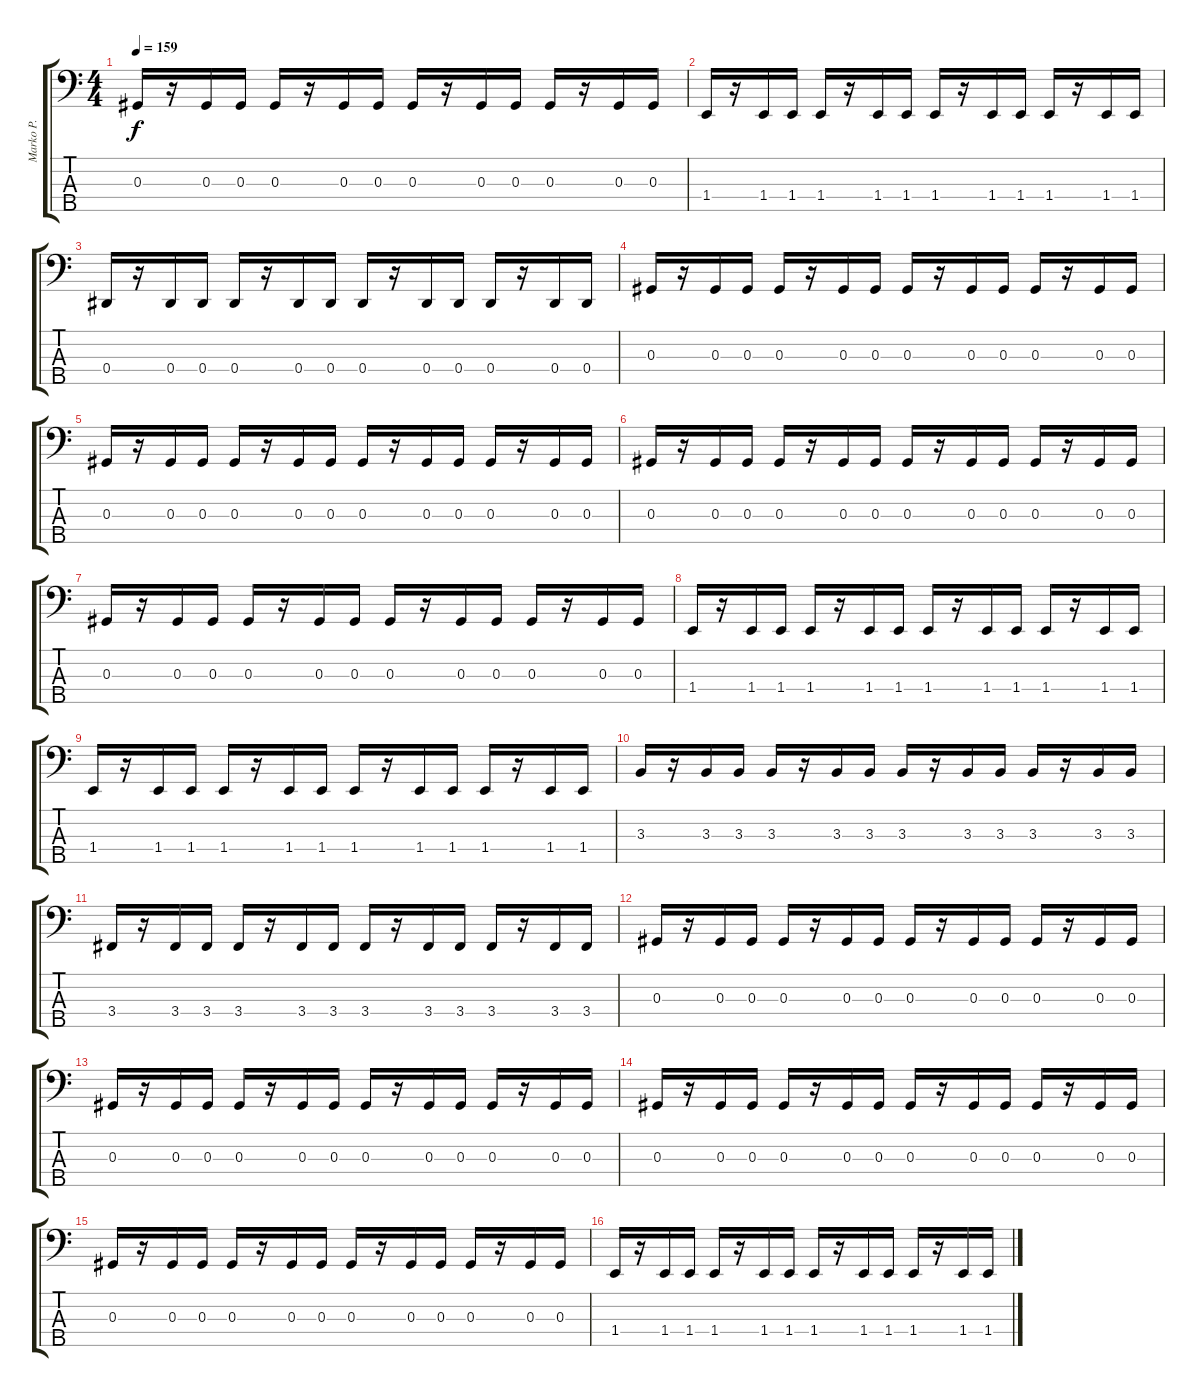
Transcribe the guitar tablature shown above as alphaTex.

\track ("Marko P." "Marko P.") {instrument electricbassfinger}
\staff {score tabs}
\tuning (Gb2 Db2 Ab1 Eb1 Bb0) {hide}
\ts (4 4)
\tempo 159
\clef f4
\ks c
0.3.16{dy f} r.16 0.3.16 0.3.16 0.3.16 r.16 0.3.16 0.3.16 0.3.16 r.16 0.3.16 0.3.16 0.3.16 r.16 0.3.16 0.3.16 |
1.4.16 r.16 1.4.16 1.4.16 1.4.16 r.16 1.4.16 1.4.16 1.4.16 r.16 1.4.16 1.4.16 1.4.16 r.16 1.4.16 1.4.16 |
0.4.16 r.16 0.4.16 0.4.16 0.4.16 r.16 0.4.16 0.4.16 0.4.16 r.16 0.4.16 0.4.16 0.4.16 r.16 0.4.16 0.4.16 |
0.3.16 r.16 0.3.16 0.3.16 0.3.16 r.16 0.3.16 0.3.16 0.3.16 r.16 0.3.16 0.3.16 0.3.16 r.16 0.3.16 0.3.16 |
0.3.16 r.16 0.3.16 0.3.16 0.3.16 r.16 0.3.16 0.3.16 0.3.16 r.16 0.3.16 0.3.16 0.3.16 r.16 0.3.16 0.3.16 |
0.3.16 r.16 0.3.16 0.3.16 0.3.16 r.16 0.3.16 0.3.16 0.3.16 r.16 0.3.16 0.3.16 0.3.16 r.16 0.3.16 0.3.16 |
0.3.16 r.16 0.3.16 0.3.16 0.3.16 r.16 0.3.16 0.3.16 0.3.16 r.16 0.3.16 0.3.16 0.3.16 r.16 0.3.16 0.3.16 |
1.4.16 r.16 1.4.16 1.4.16 1.4.16 r.16 1.4.16 1.4.16 1.4.16 r.16 1.4.16 1.4.16 1.4.16 r.16 1.4.16 1.4.16 |
1.4.16 r.16 1.4.16 1.4.16 1.4.16 r.16 1.4.16 1.4.16 1.4.16 r.16 1.4.16 1.4.16 1.4.16 r.16 1.4.16 1.4.16 |
3.3.16 r.16 3.3.16 3.3.16 3.3.16 r.16 3.3.16 3.3.16 3.3.16 r.16 3.3.16 3.3.16 3.3.16 r.16 3.3.16 3.3.16 |
3.4.16 r.16 3.4.16 3.4.16 3.4.16 r.16 3.4.16 3.4.16 3.4.16 r.16 3.4.16 3.4.16 3.4.16 r.16 3.4.16 3.4.16 |
0.3.16 r.16 0.3.16 0.3.16 0.3.16 r.16 0.3.16 0.3.16 0.3.16 r.16 0.3.16 0.3.16 0.3.16 r.16 0.3.16 0.3.16 |
0.3.16 r.16 0.3.16 0.3.16 0.3.16 r.16 0.3.16 0.3.16 0.3.16 r.16 0.3.16 0.3.16 0.3.16 r.16 0.3.16 0.3.16 |
0.3.16 r.16 0.3.16 0.3.16 0.3.16 r.16 0.3.16 0.3.16 0.3.16 r.16 0.3.16 0.3.16 0.3.16 r.16 0.3.16 0.3.16 |
0.3.16 r.16 0.3.16 0.3.16 0.3.16 r.16 0.3.16 0.3.16 0.3.16 r.16 0.3.16 0.3.16 0.3.16 r.16 0.3.16 0.3.16 |
1.4.16 r.16 1.4.16 1.4.16 1.4.16 r.16 1.4.16 1.4.16 1.4.16 r.16 1.4.16 1.4.16 1.4.16 r.16 1.4.16 1.4.16
